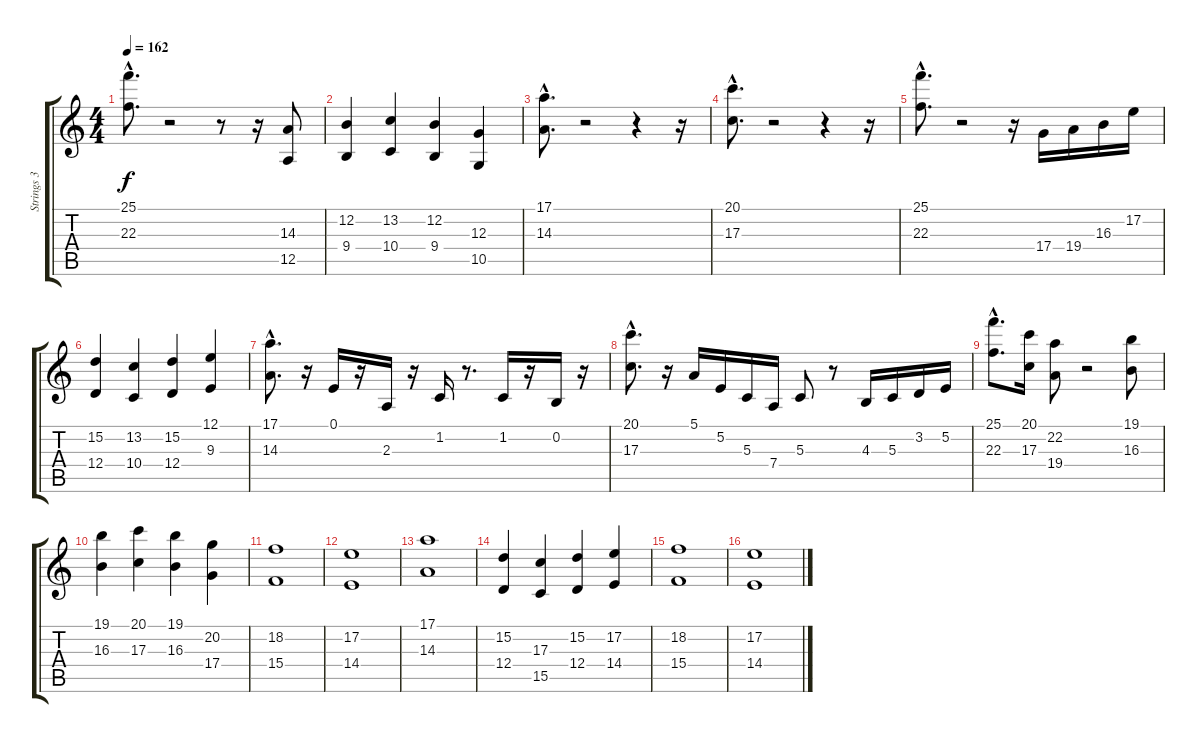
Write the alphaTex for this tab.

\track ("Strings 3" "Strings 3") {instrument stringensemble1}
\staff {score tabs}
\tuning (E4 B3 G3 D3 A2 E2) {hide}
\ts (4 4)
\tempo 162
\clef g2
\ks c
(25.1{hac} 22.3{hac}).8{d dy f} r.2 r.8 r.16 (14.3 12.5).8 |
(12.2 9.4).4 (13.2 10.4).4 (12.2 9.4).4 (12.3 10.5).4 |
\section ("" "")
(17.1{hac} 14.3{hac}).8{d} r.2 r.4 r.16 |
(20.1{hac} 17.3{hac}).8{d} r.2 r.4 r.16 |
(25.1{hac} 22.3{hac}).8{d} r.2 r.16 17.4.16 19.4.16 16.3.16 17.2.16 |
(15.2 12.4).4 (13.2 10.4).4 (15.2 12.4).4 (12.1 9.3).4 |
(17.1{hac} 14.3{hac}).8{d} r.16 0.1.16 r.16 2.3.16 r.16 1.2.16 r.8{d} 1.2.16 r.16 0.2.16 r.16 |
(20.1{hac} 17.3{hac}).8{d} r.16 5.1.16 5.2.16 5.3.16 7.4.16 5.3.8 r.8 4.3.16 5.3.16 3.2.16 5.2.16 |
(25.1{hac} 22.3{hac}).8{d} (20.1 17.3).16 (22.2 19.4).8 r.2 (19.1 16.3).8 |
(19.1 16.3).4 (20.1 17.3).4 (19.1 16.3).4 (20.2 17.4).4 |
\section ("" "")
(18.2 15.4).1 |
(17.2 14.4).1 |
(17.1 14.3).1 |
(15.2 12.4).4 (17.3 15.5).4 (15.2 12.4).4 (17.2 14.4).4 |
(18.2 15.4).1 |
(17.2 14.4).1
